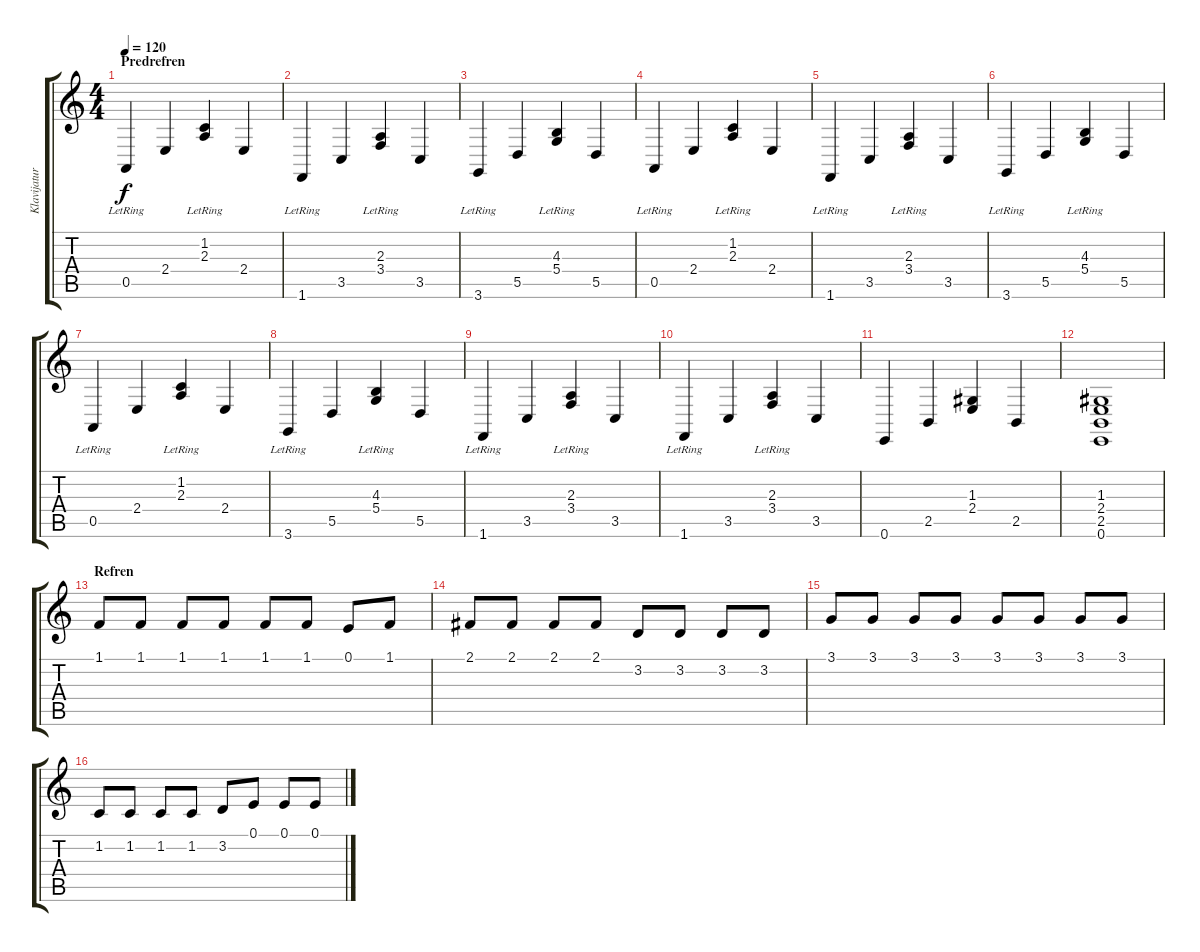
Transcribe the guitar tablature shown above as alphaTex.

\track ("Klavijature 1" "Klavijatur") {instrument acousticgrandpiano}
\staff {score tabs}
\tuning (E4 B3 G3 D3 A2 E2) {hide}
\ts (4 4)
\section ("" "Predrefren")
\tempo 120
\clef g2
\ks c
0.5{lr}.4{dy f} 2.4.4 (1.2{lr} 2.3{lr}).4 2.4.4 |
1.6{lr}.4 3.5.4 (2.3{lr} 3.4{lr}).4 3.5.4 |
3.6{lr}.4 5.5.4 (4.3{lr} 5.4{lr}).4 5.5.4 |
0.5{lr}.4 2.4.4 (1.2{lr} 2.3{lr}).4 2.4.4 |
1.6{lr}.4 3.5.4 (2.3{lr} 3.4{lr}).4 3.5.4 |
3.6{lr}.4 5.5.4 (4.3{lr} 5.4{lr}).4 5.5.4 |
0.5{lr}.4 2.4.4 (1.2{lr} 2.3{lr}).4 2.4.4 |
3.6{lr}.4 5.5.4 (4.3{lr} 5.4{lr}).4 5.5.4 |
1.6{lr}.4 3.5.4 (2.3{lr} 3.4{lr}).4 3.5.4 |
1.6{lr}.4 3.5.4 (2.3{lr} 3.4{lr}).4 3.5.4 |
0.6.4 2.5.4 (1.3 2.4).4 2.5.4 |
(1.3 2.4 2.5 0.6).1 |
\section ("" "Refren")
1.1.8 1.1.8 1.1.8 1.1.8 1.1.8 1.1.8 0.1.8 1.1.8 |
2.1.8 2.1.8 2.1.8 2.1.8 3.2.8 3.2.8 3.2.8 3.2.8 |
3.1.8 3.1.8 3.1.8 3.1.8 3.1.8 3.1.8 3.1.8 3.1.8 |
1.2.8 1.2.8 1.2.8 1.2.8 3.2.8 0.1.8 0.1.8 0.1.8
